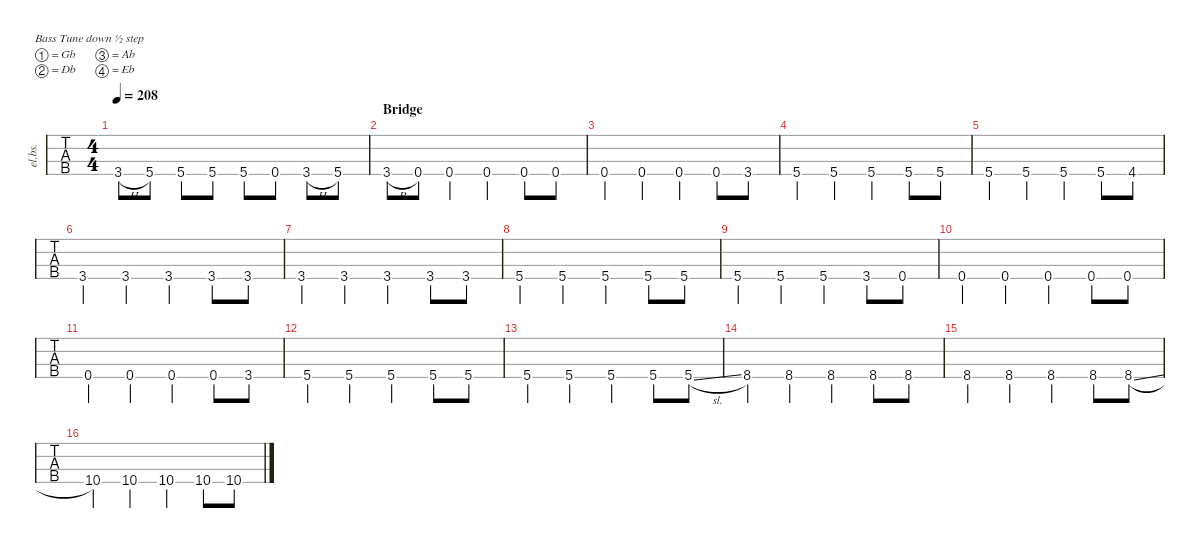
\defaultSystemsLayout 4
\hideDynamics
\bracketExtendMode nobrackets
\otherSystemsTrackNameOrientation horizontal
\track ("Bass" "el.bs.") {multiBarRest instrument electricbassfinger}
\staff {tabs}
\tuning (Gb2 Db2 Ab1 Eb1)
\ts (4 4)
\tempo 208
\clef f4
\ks c
3.4{h acc #}.8{dy f} 5.4{acc #}.8 5.4{acc #}.8 5.4{acc #}.8 5.4{acc #}.8 0.4{acc #}.8 3.4{h acc #}.8 5.4{acc #}.8 |
\section ("" "Bridge")
3.4{h acc #}.8 0.4{acc #}.8 0.4{acc #}.4 0.4{acc #}.4 0.4{acc #}.8 0.4{acc #}.8 |
0.4{acc #}.4 0.4{acc #}.4 0.4{acc #}.4 0.4{acc #}.8 3.4{acc #}.8 |
5.4{acc #}.4 5.4{acc #}.4 5.4{acc #}.4 5.4{acc #}.8 5.4{acc #}.8 |
5.4{acc #}.4 5.4{acc #}.4 5.4{acc #}.4 5.4{acc #}.8 4.4.8 |
3.4{acc #}.4 3.4{acc #}.4 3.4{acc #}.4 3.4{acc #}.8 3.4{acc #}.8 |
3.4{acc #}.4 3.4{acc #}.4 3.4{acc #}.4 3.4{acc #}.8 3.4{acc #}.8 |
5.4{acc #}.4 5.4{acc #}.4 5.4{acc #}.4 5.4{acc #}.8 5.4{acc #}.8 |
5.4{acc #}.4 5.4{acc #}.4 5.4{acc #}.4 3.4{acc #}.8 0.4{acc #}.8 |
0.4{acc #}.4 0.4{acc #}.4 0.4{acc #}.4 0.4{acc #}.8 0.4{acc #}.8 |
0.4{acc #}.4 0.4{acc #}.4 0.4{acc #}.4 0.4{acc #}.8 3.4{acc #}.8 |
5.4{acc #}.4 5.4{acc #}.4 5.4{acc #}.4 5.4{acc #}.8 5.4{acc #}.8 |
5.4{acc #}.4 5.4{acc #}.4 5.4{acc #}.4 5.4{acc #}.8 5.4{sl acc #}.8 |
8.4.4 8.4.4 8.4.4 8.4.8 8.4.8 |
8.4.4 8.4.4 8.4.4 8.4.8 8.4{sl}.8 |
10.4{acc #}.4 10.4{acc #}.4 10.4{acc #}.4 10.4{acc #}.8 10.4{acc #}.8
